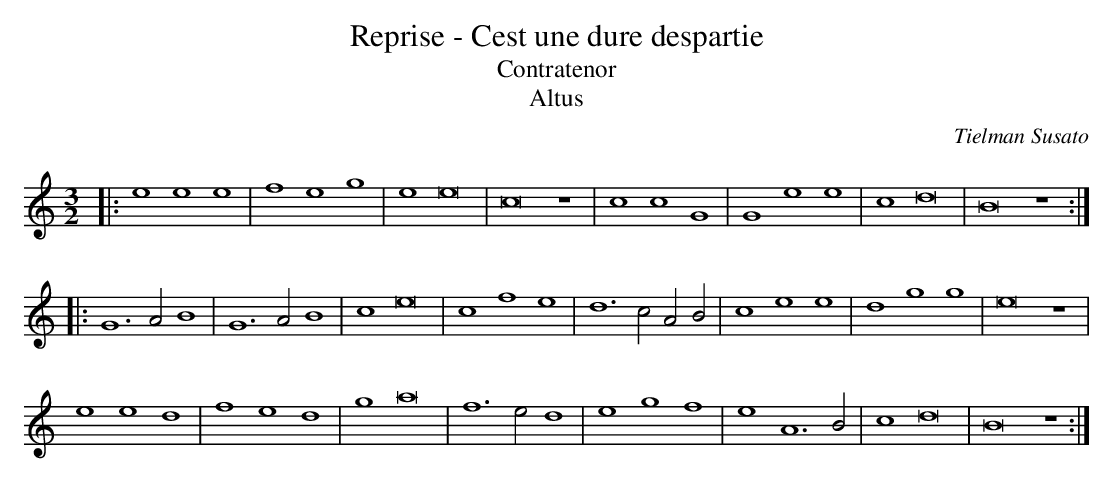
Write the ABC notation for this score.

X:1
T:Reprise - Cest une dure despartie
T:Contratenor
C:Tielman Susato
M:3/2
L:1/1
T: Altus
K:C -8va
|:eee|feg|ee2|c2z|ccG|Gee|cd2|B2z:|
|:G>AB|G>AB|ce2|cfe|d>c A/2B/2|cee|dgg|e2z|
eed|fed|ga2|f>ed|egf|eA>B|cd2|B2z:|
